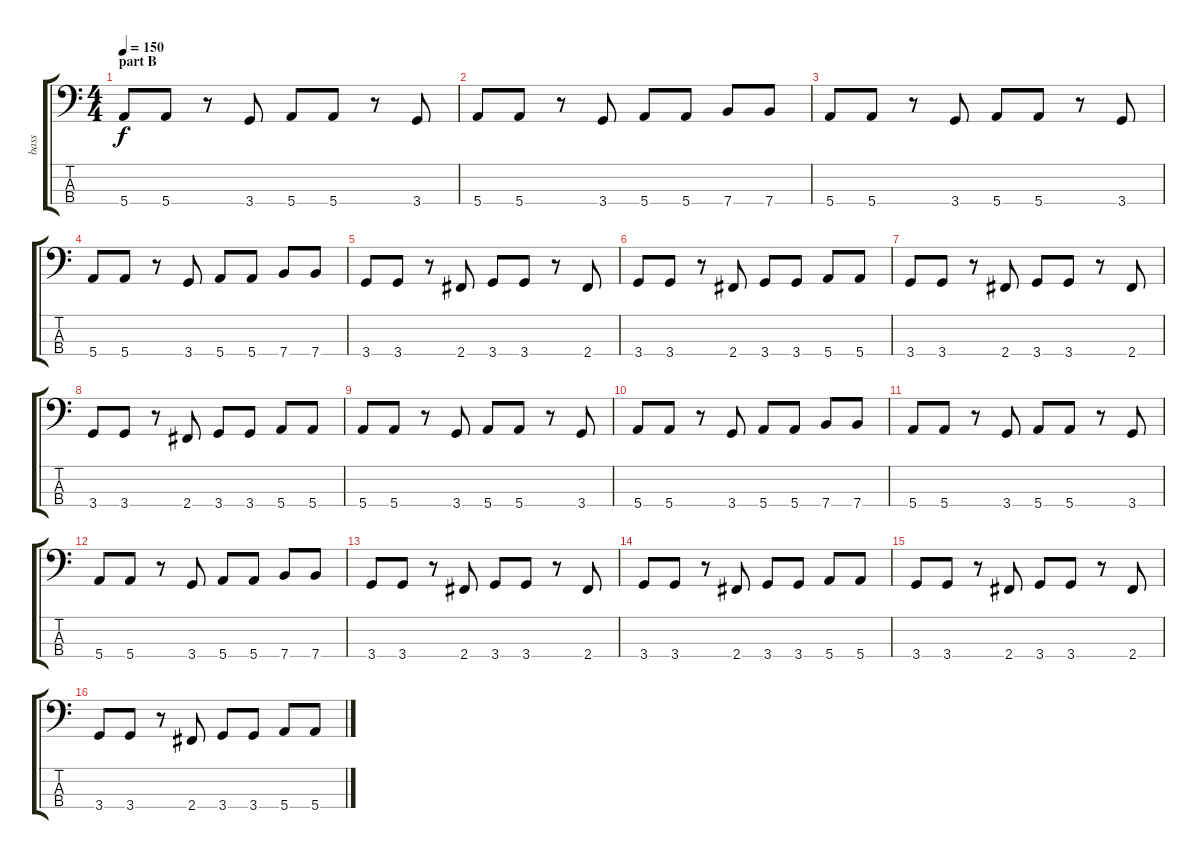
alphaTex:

\track ("bass" "bass") {instrument electricbassfinger}
\staff {score tabs}
\tuning (G2 D2 A1 E1) {hide}
\ts (4 4)
\section ("" "part B")
\tempo 150
\clef f4
\ks c
5.4.8{dy f} 5.4.8 r.8 3.4.8 5.4.8 5.4.8 r.8 3.4.8 |
5.4.8 5.4.8 r.8 3.4.8 5.4.8 5.4.8 7.4.8 7.4.8 |
5.4.8 5.4.8 r.8 3.4.8 5.4.8 5.4.8 r.8 3.4.8 |
5.4.8 5.4.8 r.8 3.4.8 5.4.8 5.4.8 7.4.8 7.4.8 |
3.4.8 3.4.8 r.8 2.4.8 3.4.8 3.4.8 r.8 2.4.8 |
3.4.8 3.4.8 r.8 2.4.8 3.4.8 3.4.8 5.4.8 5.4.8 |
3.4.8 3.4.8 r.8 2.4.8 3.4.8 3.4.8 r.8 2.4.8 |
3.4.8 3.4.8 r.8 2.4.8 3.4.8 3.4.8 5.4.8 5.4.8 |
5.4.8 5.4.8 r.8 3.4.8 5.4.8 5.4.8 r.8 3.4.8 |
5.4.8 5.4.8 r.8 3.4.8 5.4.8 5.4.8 7.4.8 7.4.8 |
5.4.8 5.4.8 r.8 3.4.8 5.4.8 5.4.8 r.8 3.4.8 |
5.4.8 5.4.8 r.8 3.4.8 5.4.8 5.4.8 7.4.8 7.4.8 |
3.4.8 3.4.8 r.8 2.4.8 3.4.8 3.4.8 r.8 2.4.8 |
3.4.8 3.4.8 r.8 2.4.8 3.4.8 3.4.8 5.4.8 5.4.8 |
3.4.8 3.4.8 r.8 2.4.8 3.4.8 3.4.8 r.8 2.4.8 |
3.4.8 3.4.8 r.8 2.4.8 3.4.8 3.4.8 5.4.8 5.4.8
